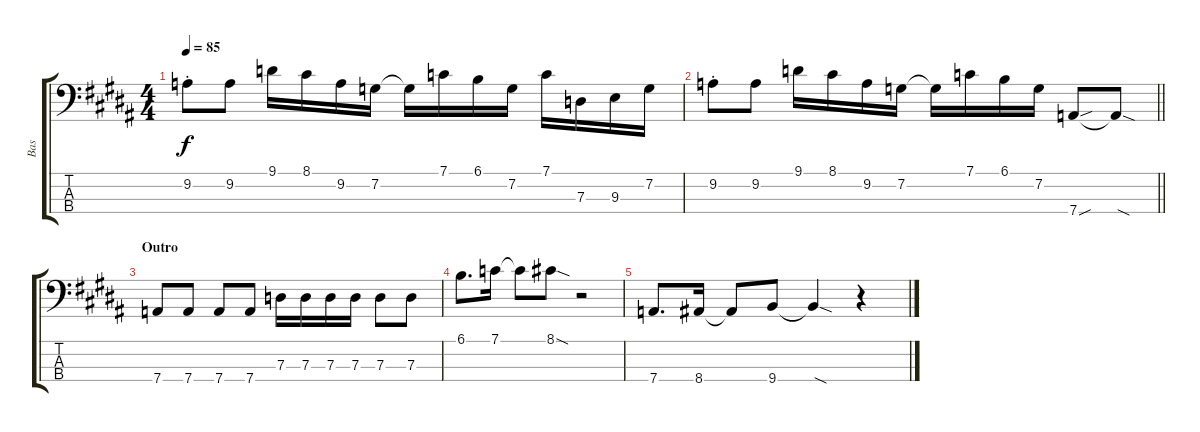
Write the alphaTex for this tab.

\track ("Bas" "Bas") {instrument electricbasspick}
\staff {score tabs}
\tuning (F2 C2 G1 D1) {hide}
\ts (4 4)
\tempo 85
\clef f4
\ks b
9.2{st}.8{dy f} 9.2.8 9.1.16 8.1.16 9.2.16 7.2.16 7.2{t}.16 7.1.16 6.1.16 7.2.16 7.1.16 7.3.16 9.3.16 7.2.16 |
\barLineRight lightlight
9.2{st}.8 9.2.8 9.1.16 8.1.16 9.2.16 7.2.16 7.2{t}.16 7.1.16 6.1.16 7.2.16 7.4{sou}.8 7.4{sod t}.8 |
\section ("" "Outro")
7.4.8 7.4.8 7.4.8 7.4.8 7.3.16 7.3.16 7.3.16 7.3.16 7.3.8 7.3.8 |
6.1.8{d} 7.1.16 7.1{t}.8 8.1{sod}.8 r.2 |
7.4.8{d} 8.4.16 8.4{t}.8 9.4.8 9.4{sod t}.4 r.4
